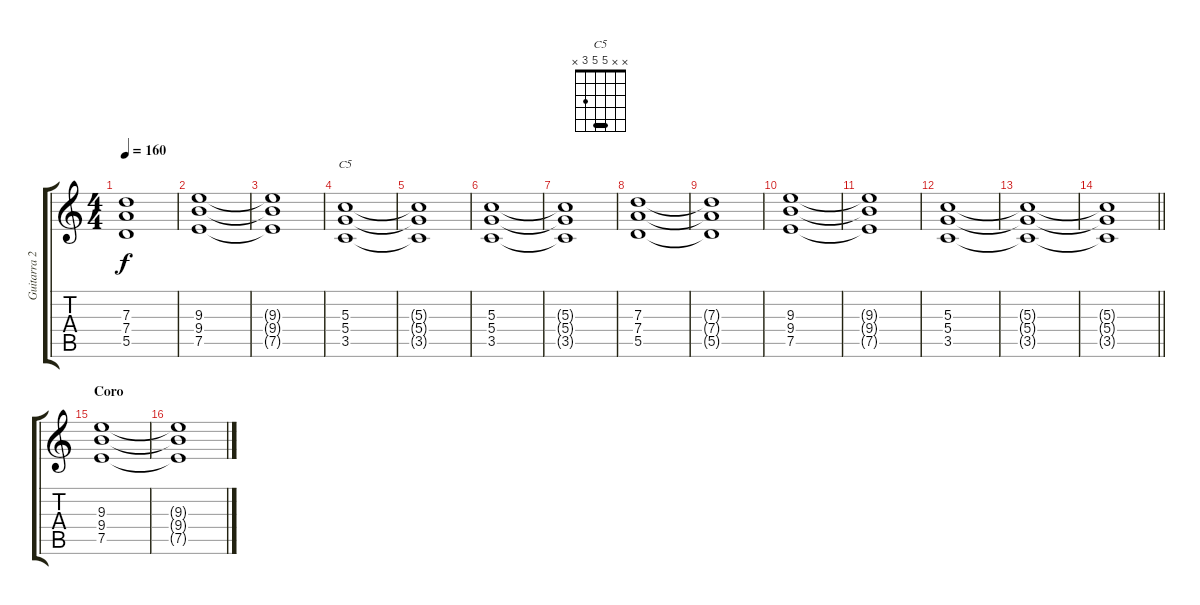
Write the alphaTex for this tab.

\track ("Guitarra 2" "Guitarra 2") {instrument distortionguitar}
\staff {score tabs}
\tuning (E4 B3 G3 D3 A2 E2) {hide}
\chord ("C5" x x 5 5 3 x) {barre 5}
\ts (4 4)
\tempo 160
\clef g2
\ks c
(7.3{t} 7.4{t} 5.5{t}).1{dy f} |
(9.3 9.4 7.5).1 |
(9.3{t} 9.4{t} 7.5{t}).1 |
(5.3 5.4 3.5).1{ch "C5"} |
(5.3{t} 5.4{t} 3.5{t}).1 |
(5.3 5.4 3.5).1 |
(5.3{t} 5.4{t} 3.5{t}).1 |
(7.3 7.4 5.5).1 |
(7.3{t} 7.4{t} 5.5{t}).1 |
(9.3 9.4 7.5).1 |
(9.3{t} 9.4{t} 7.5{t}).1 |
(5.3 5.4 3.5).1 |
(5.3{t} 5.4{t} 3.5{t}).1 |
\barLineRight lightlight
(5.3{t} 5.4{t} 3.5{t}).1 |
\section ("" "Coro")
(9.3 9.4 7.5).1 |
(9.3{t} 9.4{t} 7.5{t}).1
